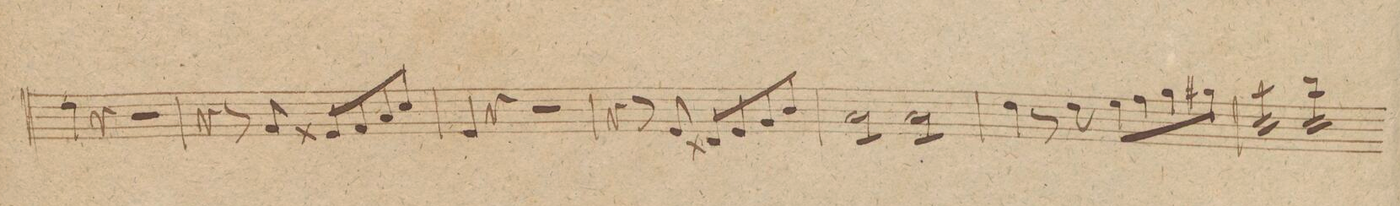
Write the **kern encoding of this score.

**kern	**dynam
*I"Alto Viola.	*
*clefC3	*
*k[f#c#g#]	*
*met(c)	*
*M4/4	*
4e\	.
4r	.
2r	.
=165	=165
4r	.
8r	.
8G#/	.
8F##X/L	.
8G#/	.
8B/	.
8d/J	.
=166	=166
4F#/	.
4r	.
2r	.
=167	=167
4r	.
8r	.
8F#/	.
8E##X/L	.
8F#/	.
8A/	.
8c#/J	.
=168	=168
*tremolo	*
8B\L	.
8B\	.
8B\	.
8B\J	.
8B\L	.
8B\	.
8B\	.
8B\J	.
=169	=169
4e\	.
8r	.
8e\	.
8f#\L	.
8g#\	.
8a\	.
8a#X\J	.
=170	=170
16b\LL	.
16b\	.
16b\	.
16b\JJ	.
16cc#\LL	.
16cc#\	.
16cc#\	.
16cc#\JJ	.
*-	*-
